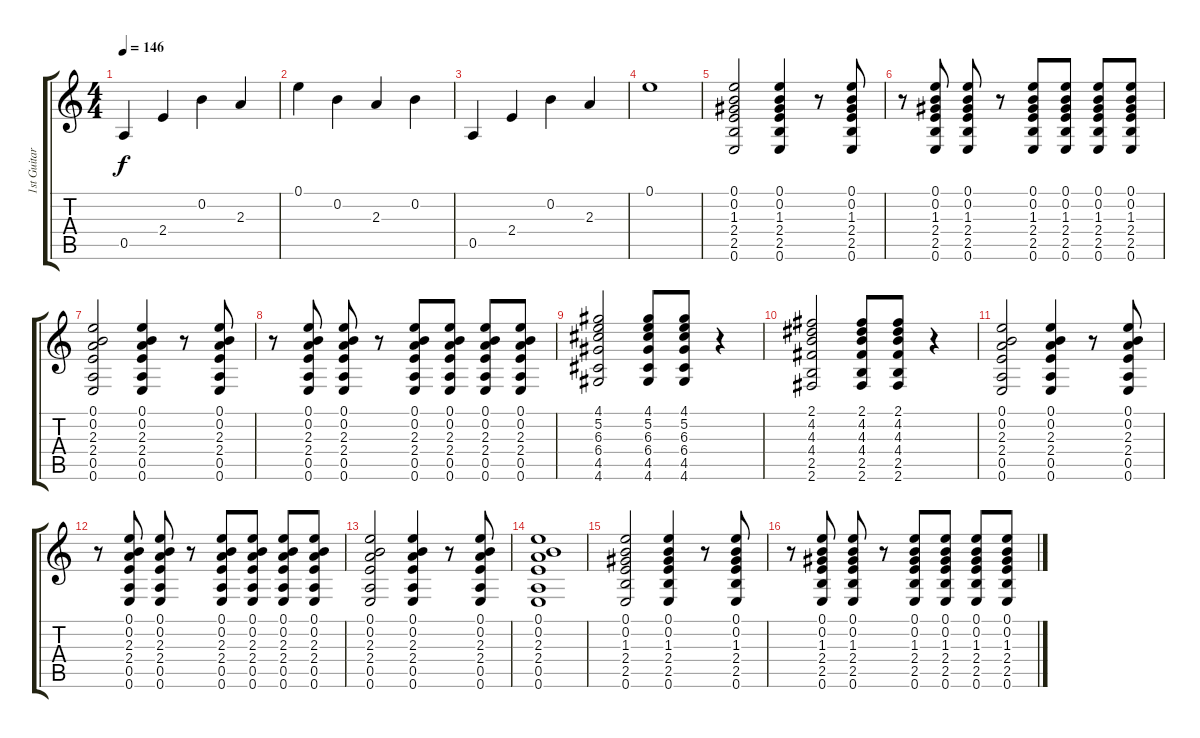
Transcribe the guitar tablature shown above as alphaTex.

\track ("1st Guitar" "1st Guitar") {instrument acousticguitarnylon}
\staff {score tabs}
\tuning (E4 B3 G3 D3 A2 E2) {hide}
\ts (4 4)
\tempo 146
\clef g2
\ks c
0.5.4{dy f} 2.4.4 0.2.4 2.3.4 |
0.1.4 0.2.4 2.3.4 0.2.4 |
0.5.4 2.4.4 0.2.4 2.3.4 |
0.1.1 |
(0.1 0.2 1.3 2.4 2.5 0.6).2 (0.1 0.2 1.3 2.4 2.5 0.6).4 r.8 (0.1 0.2 1.3 2.4 2.5 0.6).8 |
r.8 (0.1 0.2 1.3 2.4 2.5 0.6).8 (0.1 0.2 1.3 2.4 2.5 0.6).8 r.8 (0.1 0.2 1.3 2.4 2.5 0.6).8 (0.1 0.2 1.3 2.4 2.5 0.6).8 (0.1 0.2 1.3 2.4 2.5 0.6).8 (0.1 0.2 1.3 2.4 2.5 0.6).8 |
(0.1 0.2 2.3 2.4 0.5 0.6).2 (0.1 0.2 2.3 2.4 0.5 0.6).4 r.8 (0.1 0.2 2.3 2.4 0.5 0.6).8 |
r.8 (0.1 0.2 2.3 2.4 0.5 0.6).8 (0.1 0.2 2.3 2.4 0.5 0.6).8 r.8 (0.1 0.2 2.3 2.4 0.5 0.6).8 (0.1 0.2 2.3 2.4 0.5 0.6).8 (0.1 0.2 2.3 2.4 0.5 0.6).8 (0.1 0.2 2.3 2.4 0.5 0.6).8 |
(4.1 5.2 6.3 6.4 4.5 4.6).2 (4.1 5.2 6.3 6.4 4.5 4.6).8 (4.1 5.2 6.3 6.4 4.5 4.6).8 r.4 |
(2.1 4.2 4.3 4.4 2.5 2.6).2 (2.1 4.2 4.3 4.4 2.5 2.6).8 (2.1 4.2 4.3 4.4 2.5 2.6).8 r.4 |
(0.1 0.2 2.3 2.4 0.5 0.6).2 (0.1 0.2 2.3 2.4 0.5 0.6).4 r.8 (0.1 0.2 2.3 2.4 0.5 0.6).8 |
r.8 (0.1 0.2 2.3 2.4 0.5 0.6).8 (0.1 0.2 2.3 2.4 0.5 0.6).8 r.8 (0.1 0.2 2.3 2.4 0.5 0.6).8 (0.1 0.2 2.3 2.4 0.5 0.6).8 (0.1 0.2 2.3 2.4 0.5 0.6).8 (0.1 0.2 2.3 2.4 0.5 0.6).8 |
(0.1 0.2 2.3 2.4 0.5 0.6).2 (0.1 0.2 2.3 2.4 0.5 0.6).4 r.8 (0.1 0.2 2.3 2.4 0.5 0.6).8 |
(0.1 0.2 2.3 2.4 0.5 0.6).1 |
(0.1 0.2 1.3 2.4 2.5 0.6).2 (0.1 0.2 1.3 2.4 2.5 0.6).4 r.8 (0.1 0.2 1.3 2.4 2.5 0.6).8 |
r.8 (0.1 0.2 1.3 2.4 2.5 0.6).8 (0.1 0.2 1.3 2.4 2.5 0.6).8 r.8 (0.1 0.2 1.3 2.4 2.5 0.6).8 (0.1 0.2 1.3 2.4 2.5 0.6).8 (0.1 0.2 1.3 2.4 2.5 0.6).8 (0.1 0.2 1.3 2.4 2.5 0.6).8
